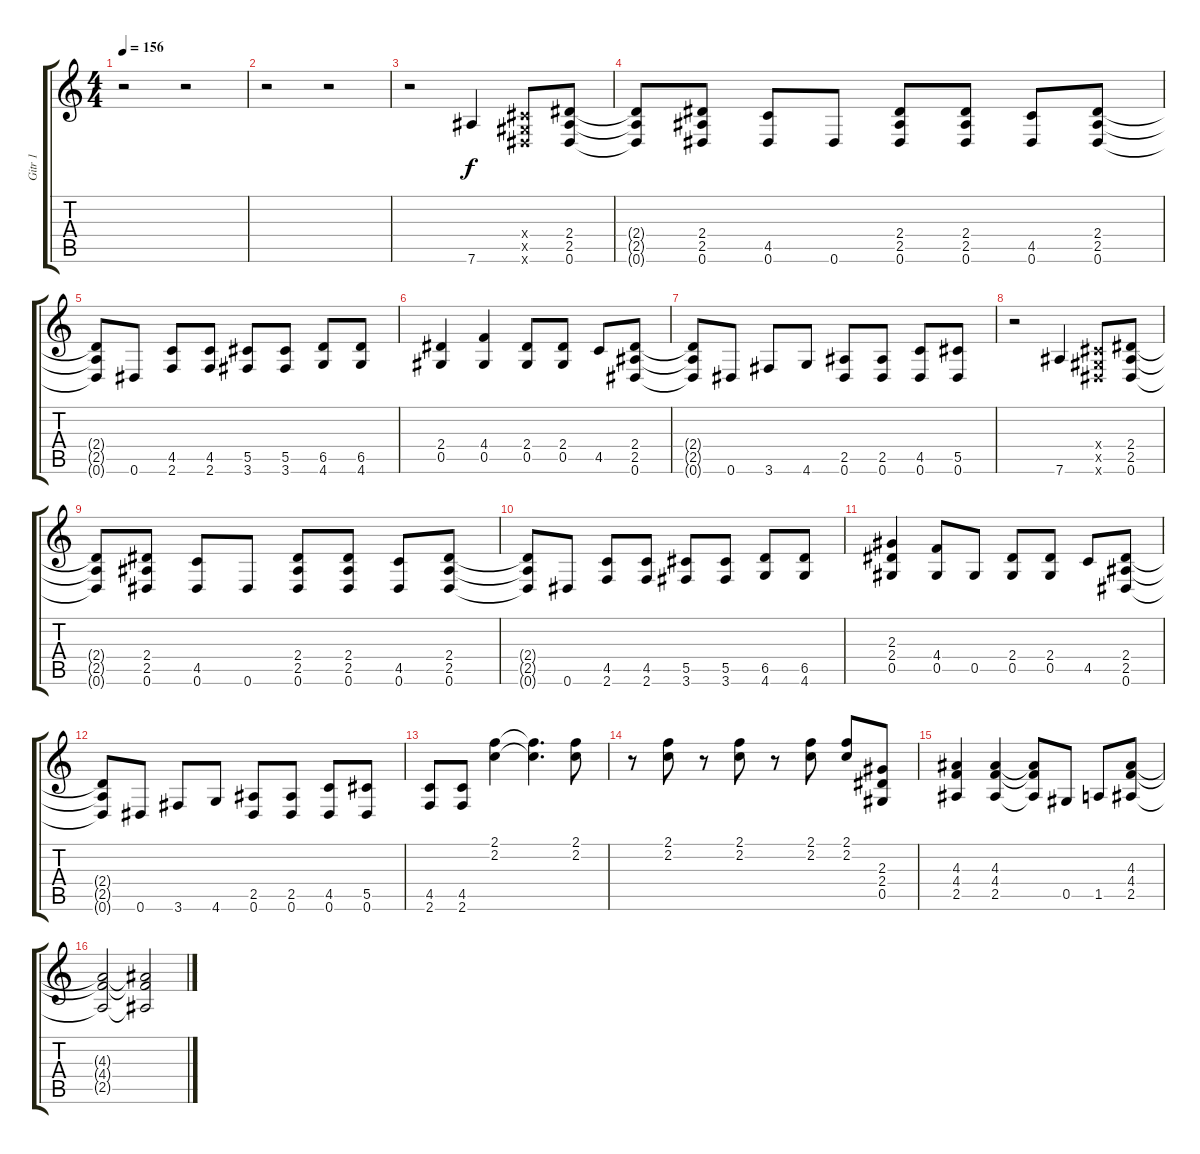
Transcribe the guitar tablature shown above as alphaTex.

\track ("Gitr 1" "Gitr 1") {instrument overdrivenguitar}
\staff {score tabs}
\tuning (Eb4 Bb3 Gb3 Db3 Ab2 Eb2) {hide}
\ts (4 4)
\tempo 156
\clef g2
\ks c
r.2{dy f} r.2 |
r.2 r.2 |
r.2 7.6.4 (0.4{x} 0.5{x} 0.6{x}).8 (2.4 2.5 0.6).8 |
(2.4{t} 2.5{t} 0.6{t}).8 (2.4 2.5 0.6).8 (4.5 0.6).8 0.6.8 (2.4 2.5 0.6).8 (2.4 2.5 0.6).8 (4.5 0.6).8 (2.4 2.5 0.6).8 |
(2.4{t} 2.5{t} 0.6{t}).8 0.6.8 (4.5 2.6).8 (4.5 2.6).8 (5.5 3.6).8 (5.5 3.6).8 (6.5 4.6).8 (6.5 4.6).8 |
(2.4 0.5).4 (4.4 0.5).4 (2.4 0.5).8 (2.4 0.5).8 4.5.8 (2.4 2.5 0.6).8 |
(2.4{t} 2.5{t} 0.6{t}).8 0.6.8 3.6.8 4.6.8 (2.5 0.6).8 (2.5 0.6).8 (4.5 0.6).8 (5.5 0.6).8 |
r.2 7.6.4 (0.4{x} 0.5{x} 0.6{x}).8 (2.4 2.5 0.6).8 |
(2.4{t} 2.5{t} 0.6{t}).8 (2.4 2.5 0.6).8 (4.5 0.6).8 0.6.8 (2.4 2.5 0.6).8 (2.4 2.5 0.6).8 (4.5 0.6).8 (2.4 2.5 0.6).8 |
(2.4{t} 2.5{t} 0.6{t}).8 0.6.8 (4.5 2.6).8 (4.5 2.6).8 (5.5 3.6).8 (5.5 3.6).8 (6.5 4.6).8 (6.5 4.6).8 |
(2.3 2.4 0.5).4 (4.4 0.5).8 0.5.8 (2.4 0.5).8 (2.4 0.5).8 4.5.8 (2.4 2.5 0.6).8 |
(2.4{t} 2.5{t} 0.6{t}).8 0.6.8 3.6.8 4.6.8 (2.5 0.6).8 (2.5 0.6).8 (4.5 0.6).8 (5.5 0.6).8 |
(4.5 2.6).8 (4.5 2.6).8 (2.1 2.2).4 (2.1{t} 2.2{t}).4{d} (2.1 2.2).8 |
r.8 (2.1 2.2).8 r.8 (2.1 2.2).8 r.8 (2.1 2.2).8 (2.1 2.2).8 (2.3 2.4 0.5).8 |
(4.3 4.4 2.5).4 (4.3 4.4 2.5).4 (4.3{t} 4.4{t} 2.5{t}).8 0.5.8 1.5.8 (4.3 4.4 2.5).8 |
(4.3{t} 4.4{t} 2.5{t}).2 (4.3{t} 4.4{t} 2.5{t}).2
